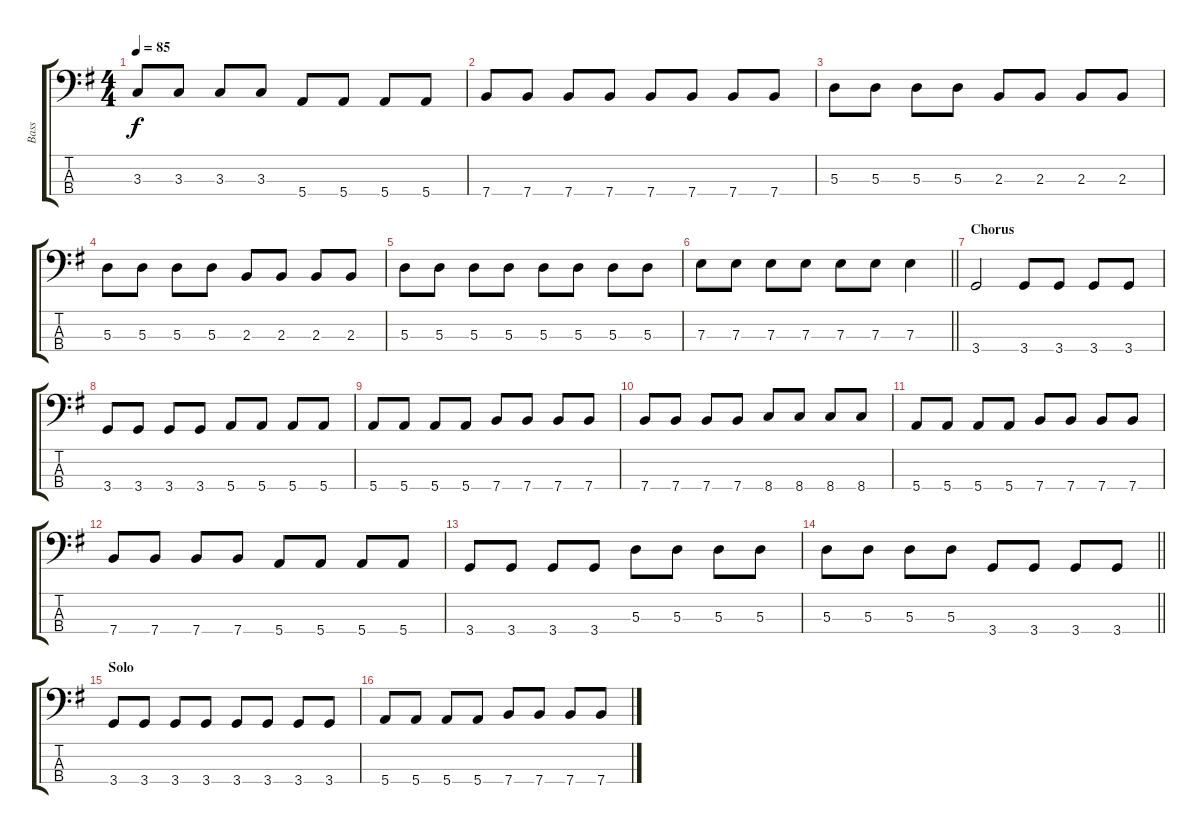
\track ("Bass" "Bass") {instrument electricbassfinger}
\staff {score tabs}
\tuning (G2 D2 A1 E1) {hide}
\ts (4 4)
\tempo 85
\clef f4
\ks g
3.3.8{dy f} 3.3.8 3.3.8 3.3.8 5.4.8 5.4.8 5.4.8 5.4.8 |
7.4.8 7.4.8 7.4.8 7.4.8 7.4.8 7.4.8 7.4.8 7.4.8 |
5.3.8 5.3.8 5.3.8 5.3.8 2.3.8 2.3.8 2.3.8 2.3.8 |
5.3.8 5.3.8 5.3.8 5.3.8 2.3.8 2.3.8 2.3.8 2.3.8 |
5.3.8 5.3.8 5.3.8 5.3.8 5.3.8 5.3.8 5.3.8 5.3.8 |
\barLineRight lightlight
7.3.8 7.3.8 7.3.8 7.3.8 7.3.8 7.3.8 7.3.4 |
\section ("" "Chorus")
3.4.2 3.4.8 3.4.8 3.4.8 3.4.8 |
3.4.8 3.4.8 3.4.8 3.4.8 5.4.8 5.4.8 5.4.8 5.4.8 |
5.4.8 5.4.8 5.4.8 5.4.8 7.4.8 7.4.8 7.4.8 7.4.8 |
7.4.8 7.4.8 7.4.8 7.4.8 8.4.8 8.4.8 8.4.8 8.4.8 |
5.4.8 5.4.8 5.4.8 5.4.8 7.4.8 7.4.8 7.4.8 7.4.8 |
7.4.8 7.4.8 7.4.8 7.4.8 5.4.8 5.4.8 5.4.8 5.4.8 |
3.4.8 3.4.8 3.4.8 3.4.8 5.3.8 5.3.8 5.3.8 5.3.8 |
\barLineRight lightlight
5.3.8 5.3.8 5.3.8 5.3.8 3.4.8 3.4.8 3.4.8 3.4.8 |
\section ("" "Solo")
3.4.8 3.4.8 3.4.8 3.4.8 3.4.8 3.4.8 3.4.8 3.4.8 |
5.4.8 5.4.8 5.4.8 5.4.8 7.4.8 7.4.8 7.4.8 7.4.8
